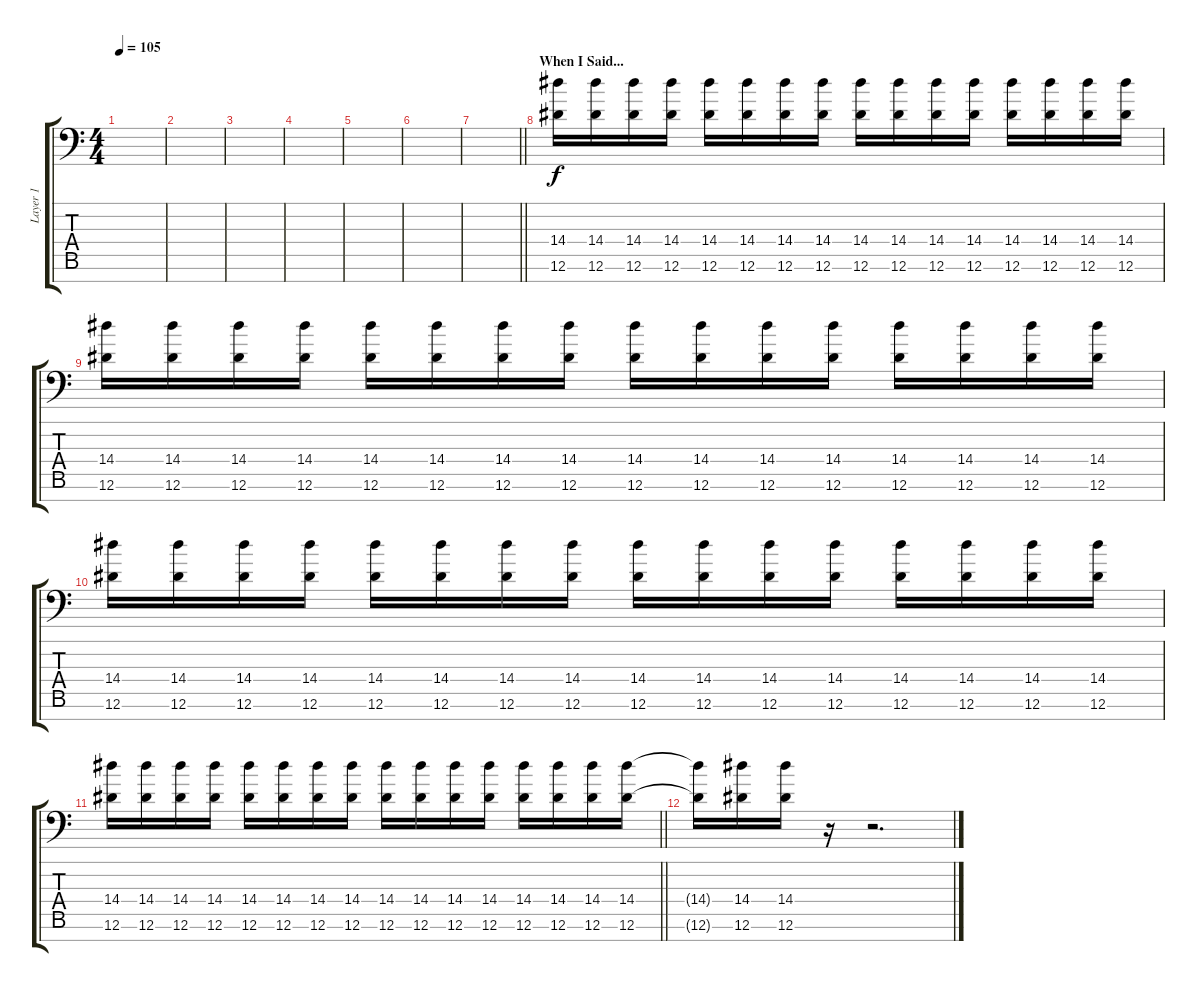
\track ("Layer 1" "Layer 1") {instrument distortionguitar}
\staff {score tabs}
\tuning (Eb4 Bb3 Gb3 Db3 Ab2 Eb2 Ab1) {hide}
\ts (4 4)
\tempo 105
\clef f4
\ks c
|
|
|
|
|
|
\barLineRight lightlight
|
\section ("" "When I Said...")
(14.4 12.6).16 (14.4 12.6).16 (14.4 12.6).16 (14.4 12.6).16 (14.4 12.6).16 (14.4 12.6).16 (14.4 12.6).16 (14.4 12.6).16 (14.4 12.6).16 (14.4 12.6).16 (14.4 12.6).16 (14.4 12.6).16 (14.4 12.6).16 (14.4 12.6).16 (14.4 12.6).16 (14.4 12.6).16 |
(14.4 12.6).16 (14.4 12.6).16 (14.4 12.6).16 (14.4 12.6).16 (14.4 12.6).16 (14.4 12.6).16 (14.4 12.6).16 (14.4 12.6).16 (14.4 12.6).16 (14.4 12.6).16 (14.4 12.6).16 (14.4 12.6).16 (14.4 12.6).16 (14.4 12.6).16 (14.4 12.6).16 (14.4 12.6).16 |
(14.4 12.6).16 (14.4 12.6).16 (14.4 12.6).16 (14.4 12.6).16 (14.4 12.6).16 (14.4 12.6).16 (14.4 12.6).16 (14.4 12.6).16 (14.4 12.6).16 (14.4 12.6).16 (14.4 12.6).16 (14.4 12.6).16 (14.4 12.6).16 (14.4 12.6).16 (14.4 12.6).16 (14.4 12.6).16 |
\barLineRight lightlight
(14.4 12.6).16 (14.4 12.6).16 (14.4 12.6).16 (14.4 12.6).16 (14.4 12.6).16 (14.4 12.6).16 (14.4 12.6).16 (14.4 12.6).16 (14.4 12.6).16 (14.4 12.6).16 (14.4 12.6).16 (14.4 12.6).16 (14.4 12.6).16 (14.4 12.6).16 (14.4 12.6).16 (14.4 12.6).16 |
(14.4{t} 12.6{t}).16 (14.4 12.6).16 (14.4 12.6).16 r.16 r.2{d}
